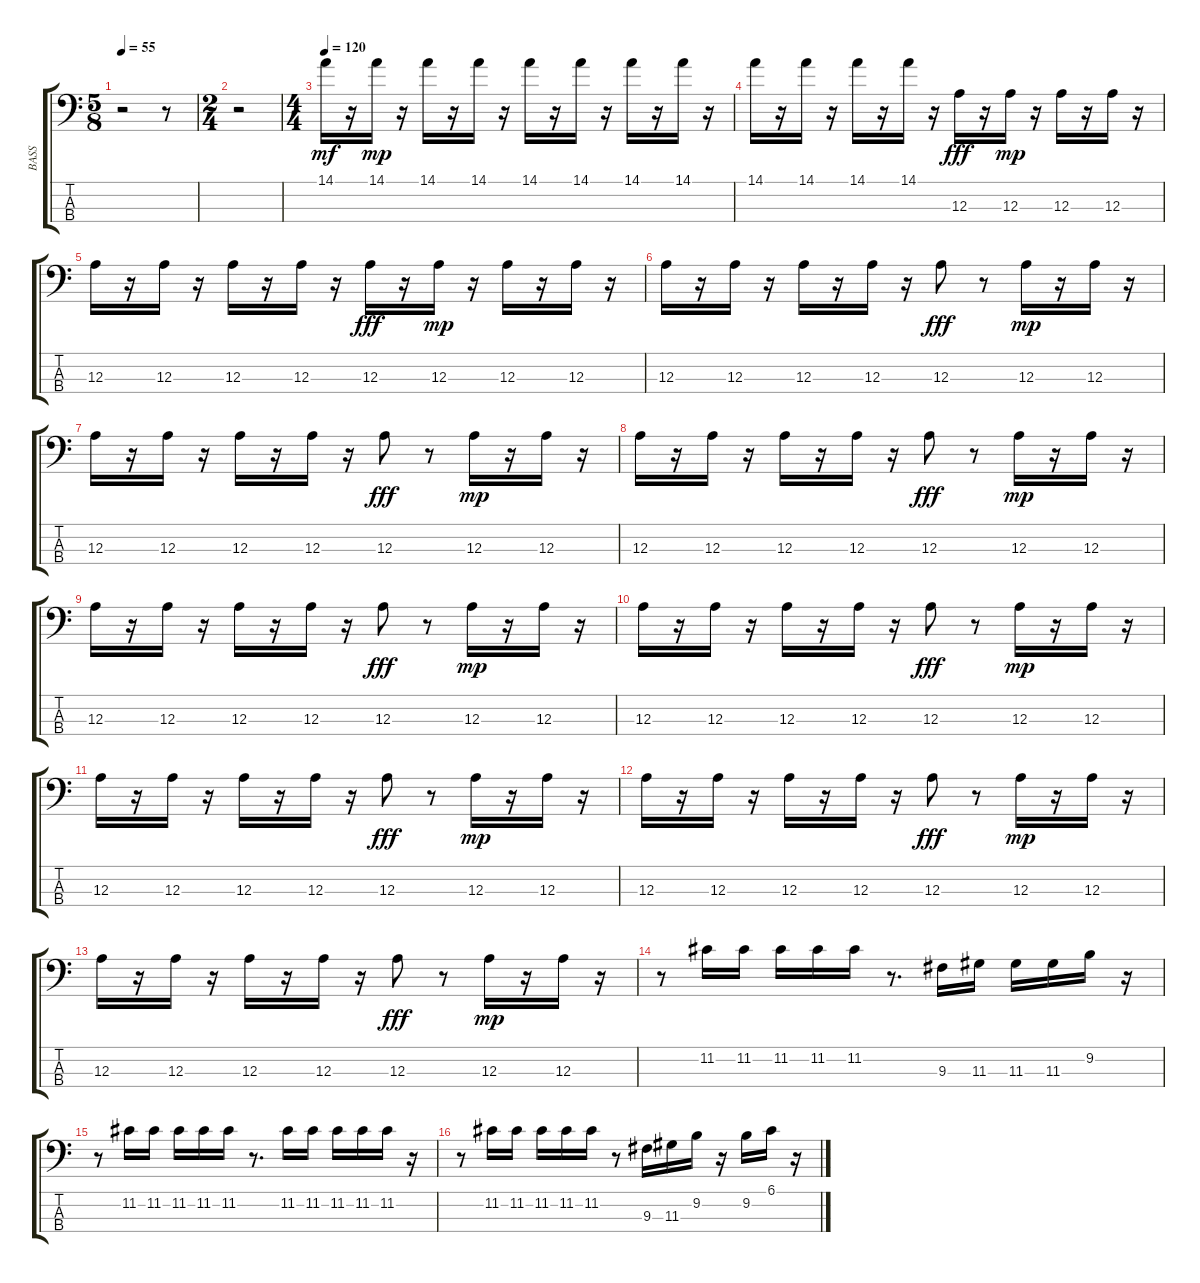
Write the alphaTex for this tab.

\track ("BASS             " "BASS      ") {instrument fretlessbass}
\staff {score tabs}
\tuning (G2 D2 A1 E1) {hide}
\ts (5 8)
\tempo 55
\clef f4
\ks c
r.2{dy f} r.8 |
\ts (2 4)
r.2 |
\ts (4 4)
\tempo 120
14.1.16{dy mf volume 16} r.16 14.1.16{dy mp} r.16 14.1.16 r.16 14.1.16 r.16 14.1.16 r.16 14.1.16 r.16 14.1.16 r.16 14.1.16 r.16 |
14.1.16 r.16 14.1.16 r.16 14.1.16 r.16 14.1.16 r.16 12.3.16{dy fff} r.16 12.3.16{dy mp} r.16 12.3.16 r.16 12.3.16 r.16 |
12.3.16 r.16 12.3.16 r.16 12.3.16 r.16 12.3.16 r.16 12.3.16{dy fff} r.16 12.3.16{dy mp} r.16 12.3.16 r.16 12.3.16 r.16 |
12.3.16 r.16 12.3.16 r.16 12.3.16 r.16 12.3.16 r.16 12.3.8{dy fff} r.8 12.3.16{dy mp} r.16 12.3.16 r.16 |
12.3.16 r.16 12.3.16 r.16 12.3.16 r.16 12.3.16 r.16 12.3.8{dy fff} r.8 12.3.16{dy mp} r.16 12.3.16 r.16 |
12.3.16 r.16 12.3.16 r.16 12.3.16 r.16 12.3.16 r.16 12.3.8{dy fff} r.8 12.3.16{dy mp} r.16 12.3.16 r.16 |
12.3.16 r.16 12.3.16 r.16 12.3.16 r.16 12.3.16 r.16 12.3.8{dy fff} r.8 12.3.16{dy mp} r.16 12.3.16 r.16 |
12.3.16 r.16 12.3.16 r.16 12.3.16 r.16 12.3.16 r.16 12.3.8{dy fff} r.8 12.3.16{dy mp} r.16 12.3.16 r.16 |
12.3.16 r.16 12.3.16 r.16 12.3.16 r.16 12.3.16 r.16 12.3.8{dy fff} r.8 12.3.16{dy mp} r.16 12.3.16 r.16 |
12.3.16 r.16 12.3.16 r.16 12.3.16 r.16 12.3.16 r.16 12.3.8{dy fff} r.8 12.3.16{dy mp} r.16 12.3.16 r.16 |
12.3.16 r.16 12.3.16 r.16 12.3.16 r.16 12.3.16 r.16 12.3.8{dy fff} r.8 12.3.16{dy mp} r.16 12.3.16 r.16 |
r.8 11.2.16 11.2.16 11.2.16 11.2.16 11.2.16 r.8{d} 9.3.16 11.3.16 11.3.16 11.3.16 9.2.16 r.16 |
r.8 11.2.16 11.2.16 11.2.16 11.2.16 11.2.16 r.8{d} 11.2.16 11.2.16 11.2.16 11.2.16 11.2.16 r.16 |
r.8 11.2.16 11.2.16 11.2.16 11.2.16 11.2.16 r.8 9.3.16 11.3.16 9.2.16 r.16 9.2.16 6.1.16 r.16
